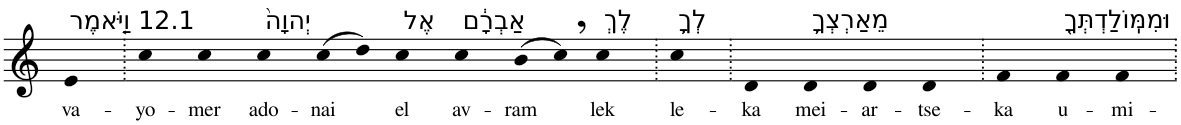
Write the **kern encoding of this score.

**kern	**text
*part1	*part1
*staff1	*staff1
*I"Piano	*
*I'Pno	*
*clefG2	*
*k[]	*
=1	=1
!LO:TX:a:t=12.1 וַיֹּ֤אמֶר	!
!	!LO:LY:b
4e	va-
=2.	=2.
!	!LO:LY:b
4cc	-yo-
!	!LO:LY:b
4cc	-mer
!LO:TX:a:t=יְהוָה֙	!
!	!LO:LY:b
4cc	ado-
!	!LO:LY:b
(>8cc	-nai
8dd)	.
!LO:TX:a:t=אֶל	!
!	!LO:LY:b
4cc	el
!LO:TX:a:t=אַבְרָ֔ם	!
!	!LO:LY:b
4cc	av-
!	!LO:LY:b
(>8b	-ram
8cc,)	.
!LO:TX:a:t=לֶךְ	!
!	!LO:LY:b
4cc	lek
=3.	=3.
!LO:TX:a:t=לְךָ֛	!
!	!LO:LY:b
4cc	le-
=4.	=4.
!	!LO:LY:b
4d	-ka
!LO:TX:a:t=מֵאַרְצְךָ֥	!
!	!LO:LY:b
4d	mei-
!	!LO:LY:b
4d	-ar-
!	!LO:LY:b
4d	-tse-
=5.	=5.
!	!LO:LY:b
4f	-ka
!LO:TX:a:t=וּמִמּֽוֹלַדְתְּךָ֖	!
!	!LO:LY:b
4f	u-
!	!LO:LY:b
4f	-mi-
=.	=.
*-	*-
